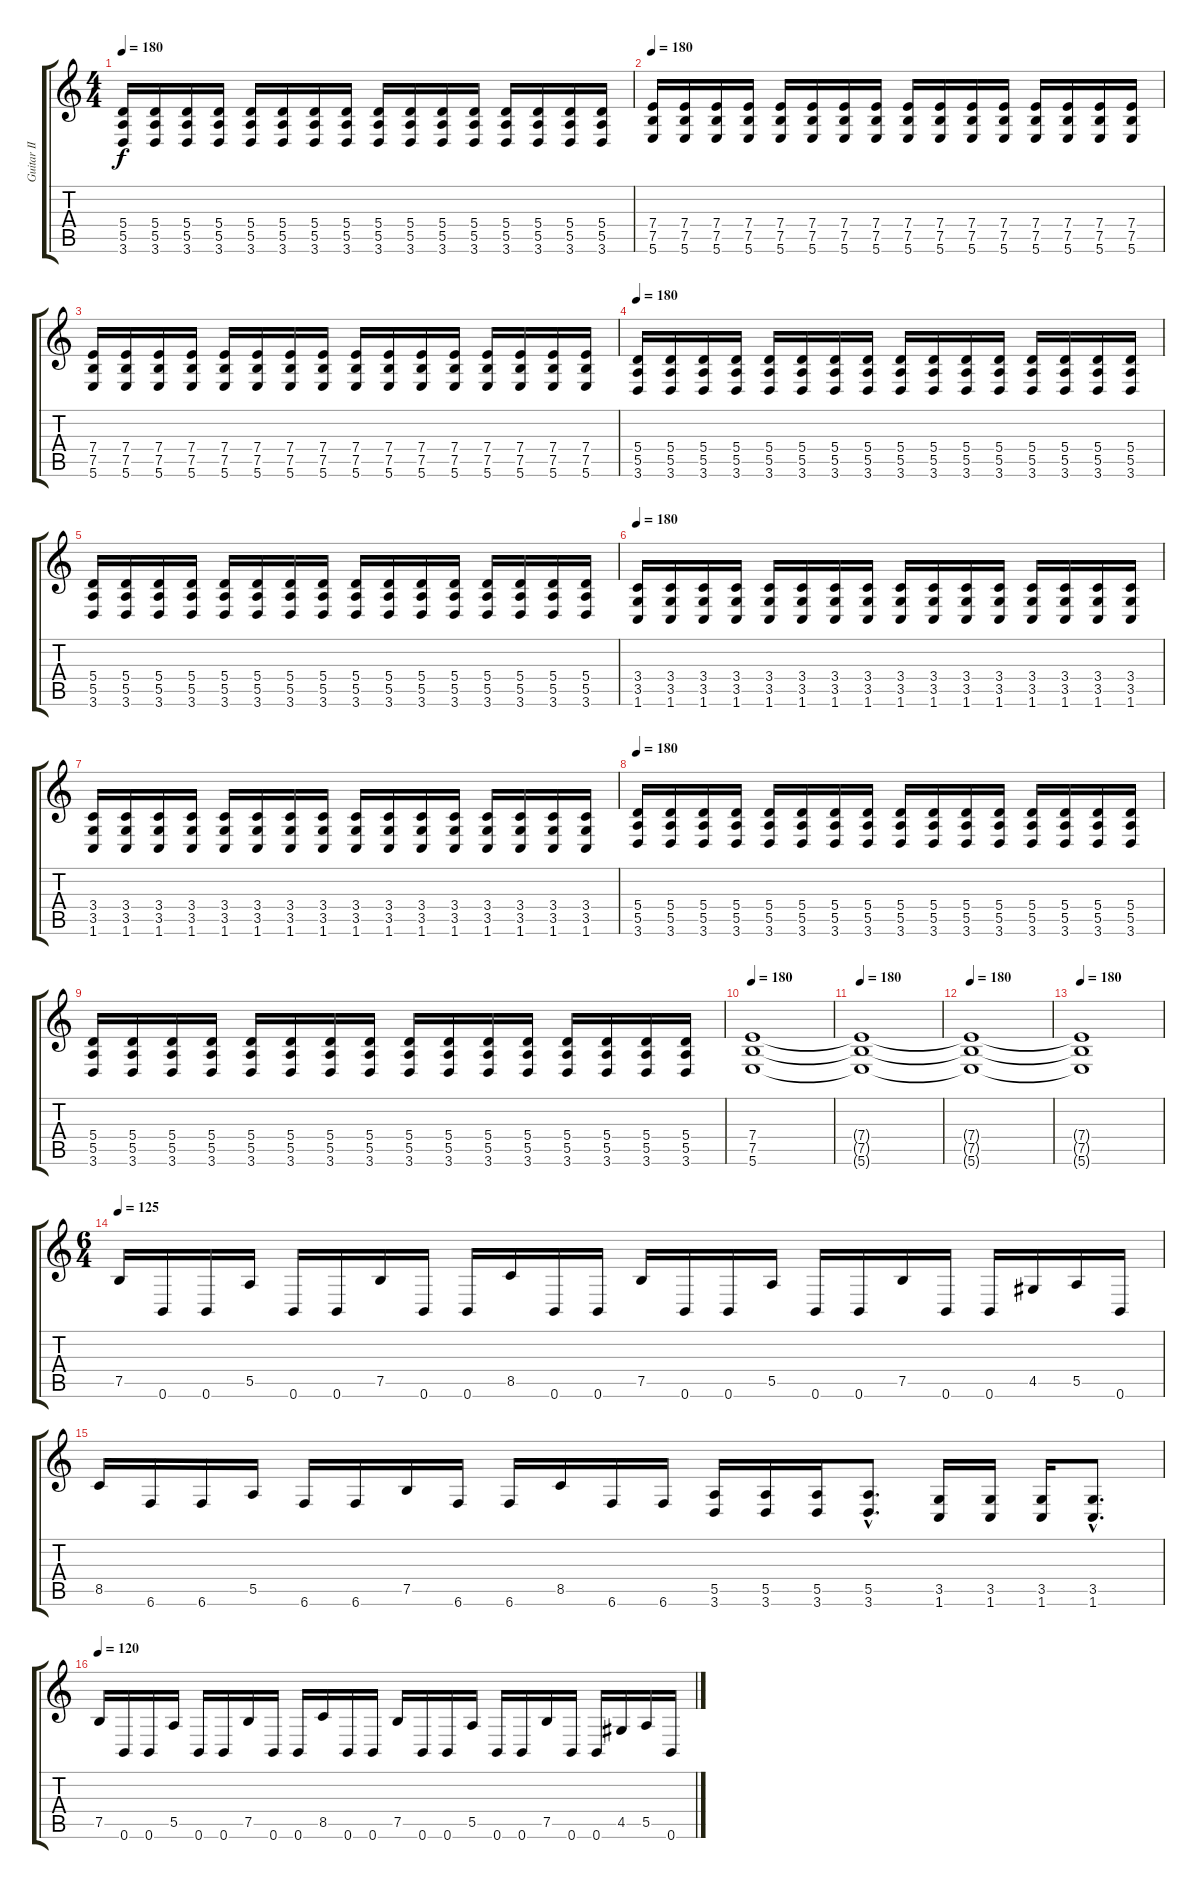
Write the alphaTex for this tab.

\track ("Guitar II" "Guitar II") {instrument overdrivenguitar}
\staff {score tabs}
\tuning (B3 Gb3 D3 A2 E2 B1) {hide}
\ts (4 4)
\tempo 180
\clef g2
\ks c
(5.4 5.5 3.6).16{dy f} (5.4 5.5 3.6).16 (5.4 5.5 3.6).16 (5.4 5.5 3.6).16 (5.4 5.5 3.6).16 (5.4 5.5 3.6).16 (5.4 5.5 3.6).16 (5.4 5.5 3.6).16 (5.4 5.5 3.6).16 (5.4 5.5 3.6).16 (5.4 5.5 3.6).16 (5.4 5.5 3.6).16 (5.4 5.5 3.6).16 (5.4 5.5 3.6).16 (5.4 5.5 3.6).16 (5.4 5.5 3.6).16 |
\tempo 180
(7.4 7.5 5.6).16 (7.4 7.5 5.6).16 (7.4 7.5 5.6).16 (7.4 7.5 5.6).16 (7.4 7.5 5.6).16 (7.4 7.5 5.6).16 (7.4 7.5 5.6).16 (7.4 7.5 5.6).16 (7.4 7.5 5.6).16 (7.4 7.5 5.6).16 (7.4 7.5 5.6).16 (7.4 7.5 5.6).16 (7.4 7.5 5.6).16 (7.4 7.5 5.6).16 (7.4 7.5 5.6).16 (7.4 7.5 5.6).16 |
(7.4 7.5 5.6).16 (7.4 7.5 5.6).16 (7.4 7.5 5.6).16 (7.4 7.5 5.6).16 (7.4 7.5 5.6).16 (7.4 7.5 5.6).16 (7.4 7.5 5.6).16 (7.4 7.5 5.6).16 (7.4 7.5 5.6).16 (7.4 7.5 5.6).16 (7.4 7.5 5.6).16 (7.4 7.5 5.6).16 (7.4 7.5 5.6).16 (7.4 7.5 5.6).16 (7.4 7.5 5.6).16 (7.4 7.5 5.6).16 |
\tempo 180
(5.4 5.5 3.6).16 (5.4 5.5 3.6).16 (5.4 5.5 3.6).16 (5.4 5.5 3.6).16 (5.4 5.5 3.6).16 (5.4 5.5 3.6).16 (5.4 5.5 3.6).16 (5.4 5.5 3.6).16 (5.4 5.5 3.6).16 (5.4 5.5 3.6).16 (5.4 5.5 3.6).16 (5.4 5.5 3.6).16 (5.4 5.5 3.6).16 (5.4 5.5 3.6).16 (5.4 5.5 3.6).16 (5.4 5.5 3.6).16 |
(5.4 5.5 3.6).16 (5.4 5.5 3.6).16 (5.4 5.5 3.6).16 (5.4 5.5 3.6).16 (5.4 5.5 3.6).16 (5.4 5.5 3.6).16 (5.4 5.5 3.6).16 (5.4 5.5 3.6).16 (5.4 5.5 3.6).16 (5.4 5.5 3.6).16 (5.4 5.5 3.6).16 (5.4 5.5 3.6).16 (5.4 5.5 3.6).16 (5.4 5.5 3.6).16 (5.4 5.5 3.6).16 (5.4 5.5 3.6).16 |
\tempo 180
(3.4 3.5 1.6).16 (3.4 3.5 1.6).16 (3.4 3.5 1.6).16 (3.4 3.5 1.6).16 (3.4 3.5 1.6).16 (3.4 3.5 1.6).16 (3.4 3.5 1.6).16 (3.4 3.5 1.6).16 (3.4 3.5 1.6).16 (3.4 3.5 1.6).16 (3.4 3.5 1.6).16 (3.4 3.5 1.6).16 (3.4 3.5 1.6).16 (3.4 3.5 1.6).16 (3.4 3.5 1.6).16 (3.4 3.5 1.6).16 |
(3.4 3.5 1.6).16 (3.4 3.5 1.6).16 (3.4 3.5 1.6).16 (3.4 3.5 1.6).16 (3.4 3.5 1.6).16 (3.4 3.5 1.6).16 (3.4 3.5 1.6).16 (3.4 3.5 1.6).16 (3.4 3.5 1.6).16 (3.4 3.5 1.6).16 (3.4 3.5 1.6).16 (3.4 3.5 1.6).16 (3.4 3.5 1.6).16 (3.4 3.5 1.6).16 (3.4 3.5 1.6).16 (3.4 3.5 1.6).16 |
\tempo 180
(5.4 5.5 3.6).16 (5.4 5.5 3.6).16 (5.4 5.5 3.6).16 (5.4 5.5 3.6).16 (5.4 5.5 3.6).16 (5.4 5.5 3.6).16 (5.4 5.5 3.6).16 (5.4 5.5 3.6).16 (5.4 5.5 3.6).16 (5.4 5.5 3.6).16 (5.4 5.5 3.6).16 (5.4 5.5 3.6).16 (5.4 5.5 3.6).16 (5.4 5.5 3.6).16 (5.4 5.5 3.6).16 (5.4 5.5 3.6).16 |
(5.4 5.5 3.6).16 (5.4 5.5 3.6).16 (5.4 5.5 3.6).16 (5.4 5.5 3.6).16 (5.4 5.5 3.6).16 (5.4 5.5 3.6).16 (5.4 5.5 3.6).16 (5.4 5.5 3.6).16 (5.4 5.5 3.6).16 (5.4 5.5 3.6).16 (5.4 5.5 3.6).16 (5.4 5.5 3.6).16 (5.4 5.5 3.6).16 (5.4 5.5 3.6).16 (5.4 5.5 3.6).16 (5.4 5.5 3.6).16 |
\tempo 180
(7.4 7.5 5.6).1 |
\tempo 180
(7.4{t} 7.5{t} 5.6{t}).1 |
\tempo 180
(7.4{t} 7.5{t} 5.6{t}).1 |
\tempo 180
(7.4{t} 7.5{t} 5.6{t}).1 |
\ts (6 4)
\tempo 125
7.5.16 0.6.16 0.6.16 5.5.16 0.6.16 0.6.16 7.5.16 0.6.16 0.6.16 8.5.16 0.6.16 0.6.16 7.5.16 0.6.16 0.6.16 5.5.16 0.6.16 0.6.16 7.5.16 0.6.16 0.6.16 4.5.16 5.5.16 0.6.16 |
8.5.16 6.6.16 6.6.16 5.5.16 6.6.16 6.6.16 7.5.16 6.6.16 6.6.16 8.5.16 6.6.16 6.6.16 (5.5 3.6).16 (5.5 3.6).16 (5.5 3.6).16 (5.5{hac} 3.6{hac}).8{d} (3.5 1.6).16 (3.5 1.6).16 (3.5 1.6).16 (3.5{hac} 1.6{hac}).8{d} |
\tempo 120
7.5.16 0.6.16 0.6.16 5.5.16 0.6.16 0.6.16 7.5.16 0.6.16 0.6.16 8.5.16 0.6.16 0.6.16 7.5.16 0.6.16 0.6.16 5.5.16 0.6.16 0.6.16 7.5.16 0.6.16 0.6.16 4.5.16 5.5.16 0.6.16
